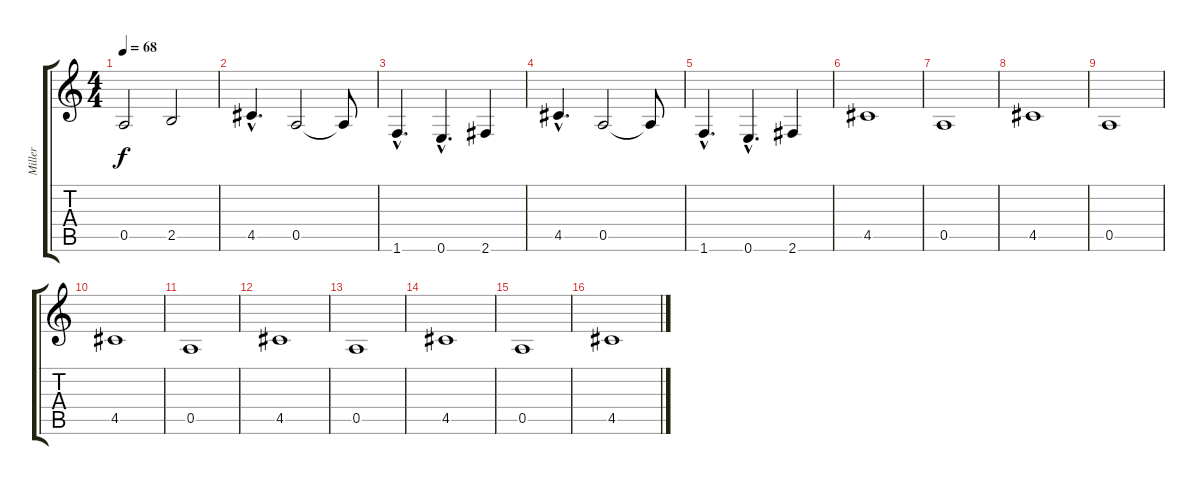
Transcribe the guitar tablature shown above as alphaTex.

\track ("Miller" "Miller") {instrument electricbassfinger}
\staff {score tabs}
\tuning (E4 B3 G3 D3 A2 E2) {hide}
\ts (4 4)
\tempo 68
\clef g2
\ks c
0.5.2{dy f} 2.5.2 |
4.5{hac}.4{d} 0.5.2 0.5{t}.8 |
1.6{hac}.4{d} 0.6{hac}.4{d} 2.6.4 |
4.5{hac}.4{d} 0.5.2 0.5{t}.8 |
1.6{hac}.4{d} 0.6{hac}.4{d} 2.6.4 |
4.5.1 |
0.5.1 |
4.5.1 |
0.5.1 |
4.5.1 |
0.5.1 |
4.5.1 |
0.5.1 |
4.5.1 |
0.5.1 |
4.5.1
